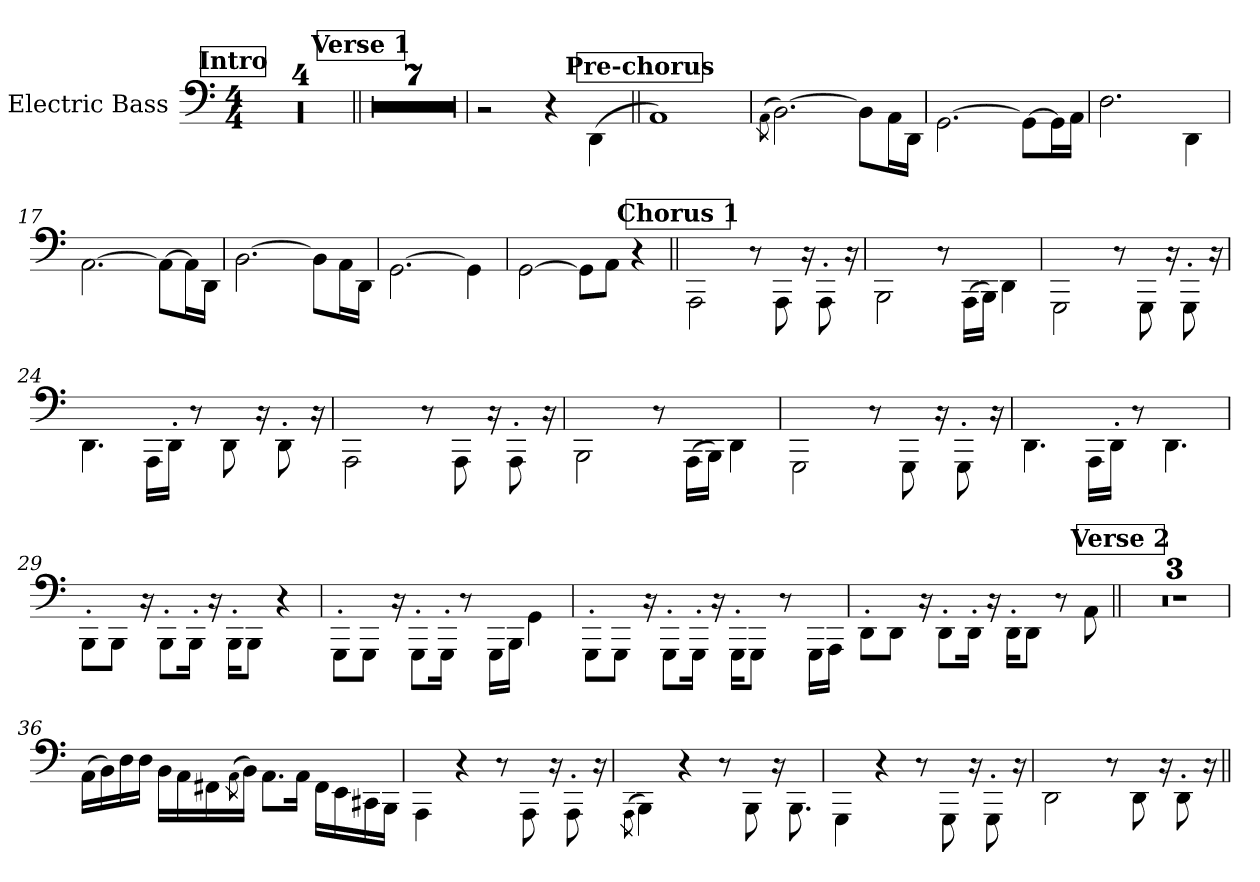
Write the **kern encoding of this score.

**kern
*part1
*staff1
*I"Electric Bass
*I'El. B.
*stria4
*
*ITrd7c12
*k[]
*M4/4
*MM105
!!LO:REH:place=s1:a:B:fs=14:t=Intro
=1
1r
=2
1r
=3
1r
=4
1r
!!LO:REH:place=s1:a:B:fs=14:t=Verse 1
=5||
1r
=6
1r
=7
1r
=8
1r
=9
1r
=10
1r
=11
1r
!!LO:LB:g=z
=12
2r
4r
(>4DDD\
!!LO:REH:place=s1:a:B:fs=14:t=Pre-chorus
=13||
1AAA)
=14
(>8qAAA\
[2.BBB\)
8BBB\L]
16AAA\L
16DDD\JJ
=15
[2.GGG\
8GGG\L_
16GGG\L]
16AAA\JJ
=16
2.DD\
4DDD\
=17
[2.AAA\
8AAA\L_
16AAA\L]
16DDD\JJ
!!LO:LB:g=z
=18
[2.BBB\
8BBB\L]
16AAA\L
16DDD\JJ
=19
[2.GGG\
4GGG\]
=20
[2GGG\
8GGG\L]
8AAA\J
4r
!!LO:REH:place=s1:a:B:fs=14:t=Chorus 1
=21||
2AAAA\
8r
8AAAA\
16r
8AAAA'\
16r
=22
2BBBB\
8r
(>16AAAA\LL
16BBBB\JJ)
4DDD\
=23
2GGGG\
8r
8GGGG\
16r
8GGGG'\
16r
!!LO:LB:g=z
=24
4.DDD\
16AAAA\LL
16DDD'\JJ
8r
8DDD\
16r
8DDD'\
16r
=25
2AAAA\
8r
8AAAA\
16r
8AAAA'\
16r
=26
2BBBB\
8r
(>16AAAA\LL
16BBBB\JJ)
4DDD\
=27
2GGGG\
8r
8GGGG\
16r
8GGGG'\
16r
=28
4.DDD\
16AAAA\LL
16DDD'\JJ
8r
4.DDD\
!!LO:LB:g=z
=29
8BBBB'\L
8BBBB\J
16r
8BBBB'\L
16BBBB'\Jk
16r
16BBBB'\KL
8BBBB\J
4r
=30
8GGGG'\L
8GGGG\J
16r
8GGGG'\L
16GGGG'\Jk
8r
16GGGG\LL
16BBBB\JJ
4GGG\
=31
8GGGG'\L
8GGGG\J
16r
8GGGG'\L
16GGGG'\Jk
16r
16GGGG'\KL
8GGGG\J
8r
16GGGG\LL
16AAAA\JJ
=32
8DDD'\L
8DDD\J
16r
8DDD'\L
16DDD'\Jk
16r
16DDD'\KL
8DDD\J
8r
8AAA\
!!LO:LB:g=z
!!LO:REH:place=s1:a:B:fs=14:t=Verse 2
=33||
1r
=34
1r
=35
1r
=36
(>16AAA\LL
16BBB\)
16DD\
16DD\JJ
16BBB\LL
16AAA\
16FFF#\
(>8qAAA\
16BBB\JJ)
8.AAA\L
16AAA\Jk
16FFF#\LL
16EEE\
16CCC#\
16BBBB\JJ
=37
4AAAA\
4r
8r
8AAAA\
16r
8AAAA'\
16r
=38
(>8qAAAA\
4BBBB\)
4r
8r
8BBBB\
16r
8.BBBB\
!!LO:LB:g=z
=39
4GGGG\
4r
8r
8GGGG\
16r
8GGGG'\
16r
=40
2DDD\
8r
8DDD\
16r
8DDD'\
16r
=||
*-
